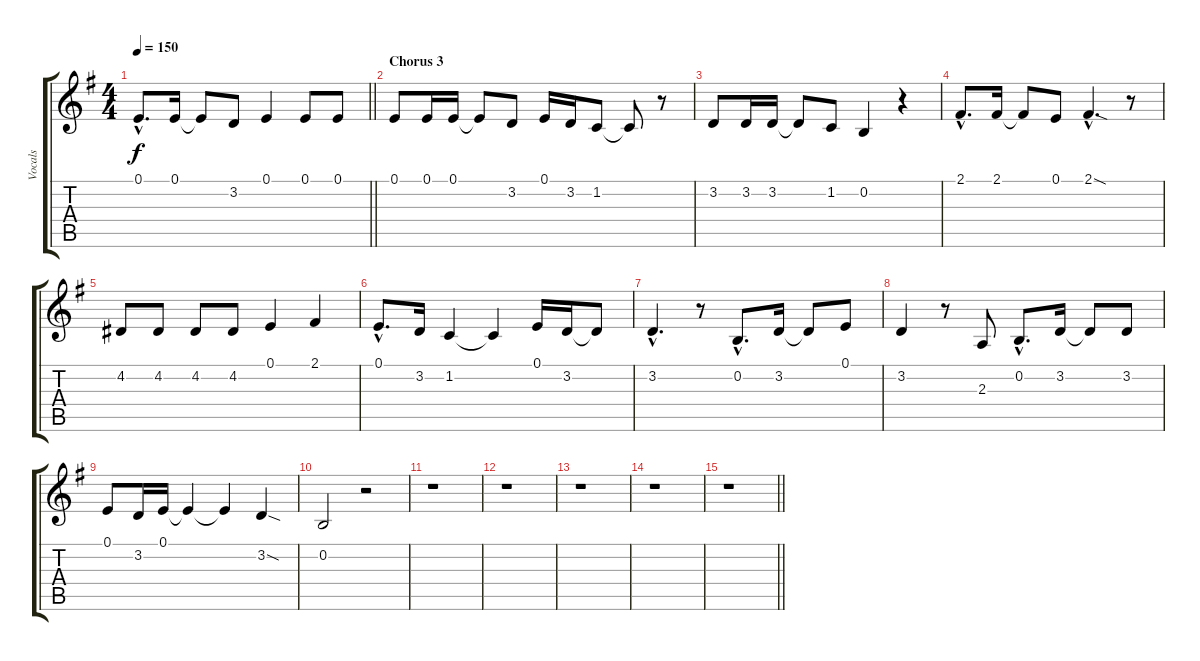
\track ("Vocals" "Vocals") {instrument bassoon}
\staff {score tabs}
\tuning (E4 B3 G3 D3 A2 E2) {hide}
\ts (4 4)
\tempo 150
\clef g2
\barLineRight lightlight
\ks eminor
0.1{hac}.8{d dy f} 0.1.16 0.1{t}.8 3.2.8 0.1.4 0.1.8 0.1.8 |
\section ("" "Chorus 3")
0.1.8 0.1.16 0.1.16 0.1{t}.8 3.2.8 0.1.16 3.2.16 1.2.8 1.2{t}.8 r.8 |
3.2.8 3.2.16 3.2.16 3.2{t}.8 1.2.8 0.2.4 r.4 |
2.1{hac}.8{d} 2.1.16 2.1{t}.8 0.1.8 2.1{sod hac}.4{d} r.8 |
4.2.8 4.2.8 4.2.8 4.2.8 0.1.4 2.1.4 |
0.1{hac}.8{d} 3.2.16 1.2.4 1.2{t}.4 0.1.16 3.2.16 3.2{t}.8 |
3.2{hac}.4{d} r.8 0.2{hac}.8{d} 3.2.16 3.2{t}.8 0.1.8 |
3.2.4 r.8 2.3.8 0.2{hac}.8{d} 3.2.16 3.2{t}.8 3.2.8 |
0.1.8 3.2.16 0.1.16 0.1{t}.4 0.1{t}.4 3.2{sod}.4 |
0.2.2 r.2 |
r.1 |
r.1 |
r.1 |
r.1 |
\barLineRight lightlight
r.1
